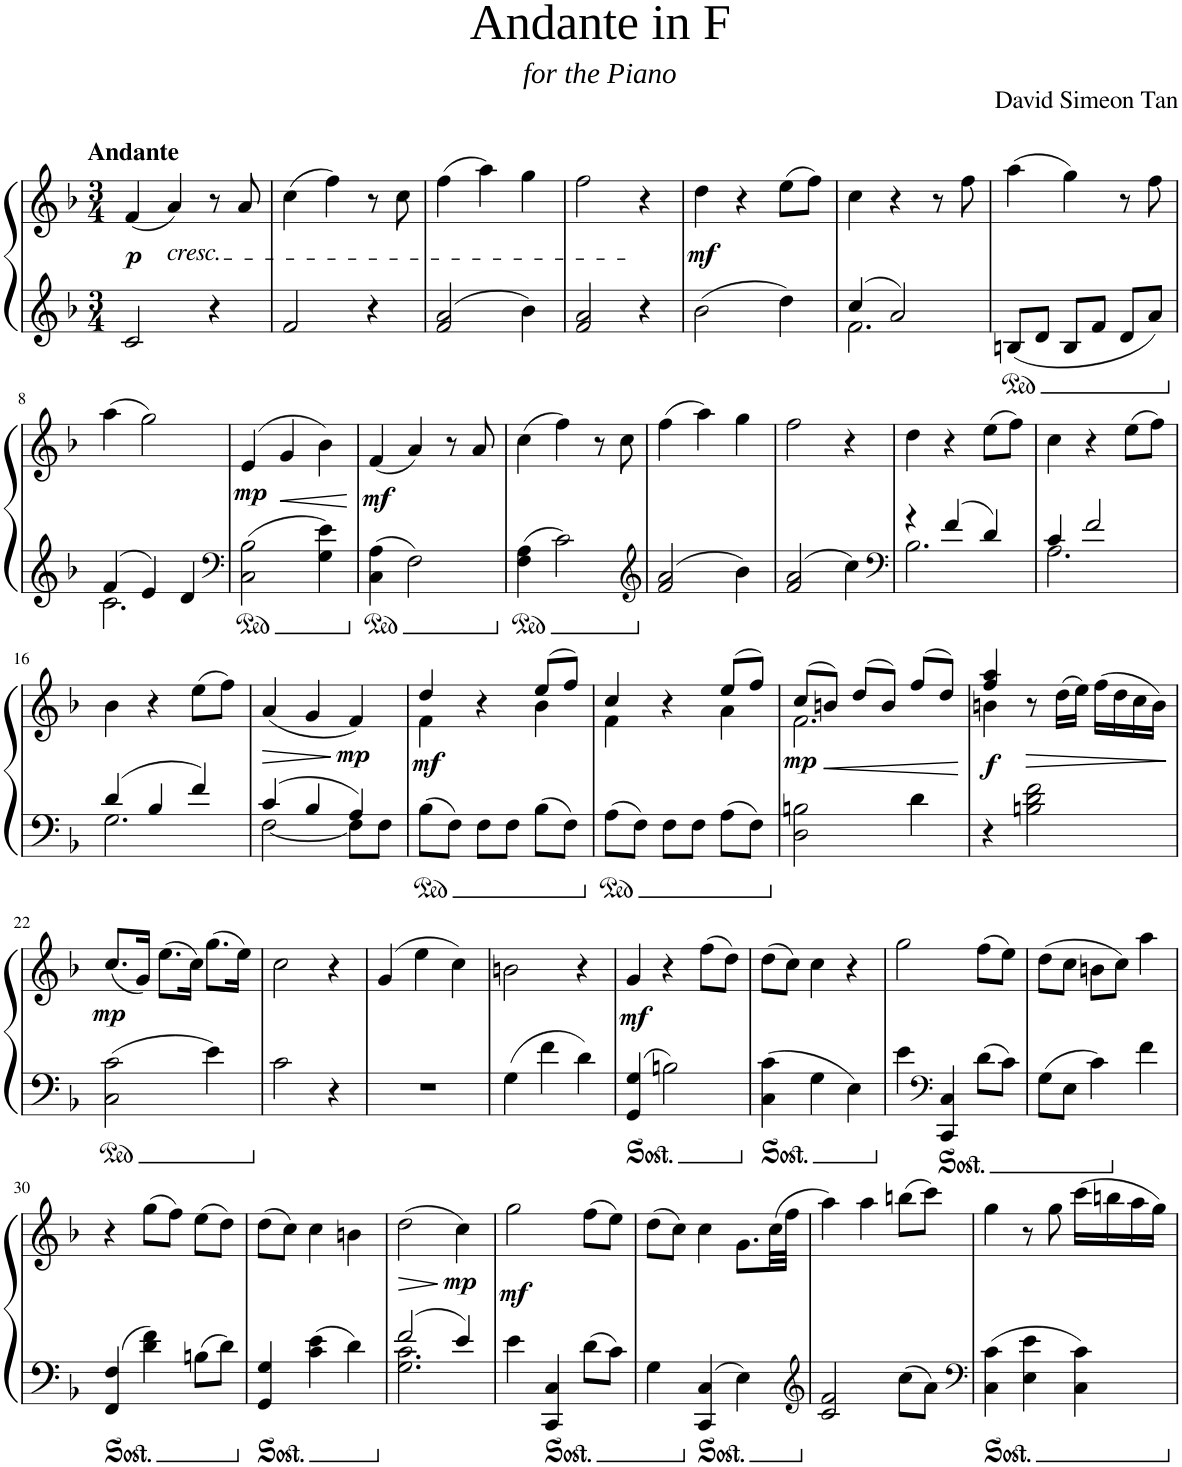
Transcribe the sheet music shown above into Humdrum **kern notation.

**kern	**kern	**dynam
*part1	*part1	*part1
*staff2	*staff1	*staff1/2
*I"Piano	*	*
*I'Pno.	*	*
*clefG2	*clefG2	*
*k[b-]	*k[b-]	*
*M3/4	*M3/4	*
=1	=1	=1
!	!LO:TX:a:B:t=Andante	!
!	!	!LO:DY:b
2c/	(4f/	p
!	!LO:TX:b:i:t=cresc.	!
.	4a/)	.
4r	8r	.
.	8a/	.
=2	=2	=2
2f/	(4cc\	.
.	4ff\)	.
4r	8r	.
.	8cc\	.
=3	=3	=3
2f/ 2a/	(4ff\	.
.	4aa\)	.
4b-\	4gg\	.
=4	=4	=4
2f/ 2a/	2ff\	.
4r	4r	.
=5	=5	=5
!	!	!LO:DY:b
2b-\	4dd\	mf
.	4r	.
4dd\	(8ee\L	.
.	8ff\J)	.
=6	=6	=6
*^	*	*
4cc/	2.f\	4cc\	.
2a/	.	4r	.
.	.	8r	.
.	.	8ff\	.
*v	*v	*	*
=7	=7	=7
8Bn/L	(4aa\	.
8d/J	.	.
8B/L	4gg\)	.
8f/J	.	.
8d/L	8r	.
8a/J	8ff\	.
!!LO:LB:g=z
=8	=8	=8
*^	*	*
4f/	2.c\	(4aa\	.
4e/	.	2gg\)	.
4d/	.	.	.
*v	*v	*	*
=9	=9	=9
*clefF4	*	*
!	!	!LO:DY:b
2C\ 2B-\	(4e/	mp
!	!	!LO:HP:b
.	4g/	<
4G\ 4e\	4b-\)	.
.	.	[
=10	=10	=10
!	!	!LO:DY:b
4C\ 4A\	(4f/	mf
2F\	4a/)	.
.	8r	.
.	8a/	.
=11	=11	=11
4F\ 4A\	(4cc\	.
2c\	4ff\)	.
.	8r	.
.	8cc\	.
=12	=12	=12
*clefG2	*	*
2f/ 2a/	(4ff\	.
.	4aa\)	.
4b-\	4gg\	.
=13	=13	=13
2f/ 2a/	2ff\	.
4cc\	4r	.
=14	=14	=14
*clefF4	*	*
*^	*	*
4r	2.B-\	4dd\	.
4f/	.	4r	.
4d/	.	(8ee\L	.
.	.	8ff\J)	.
=15	=15	=15	=15
4c/	2.A\	4cc\	.
2f/	.	4r	.
.	.	(8ee\L	.
.	.	8ff\J)	.
!!LO:LB:g=z
=16	=16	=16	=16
4d/	2.G\	4b-\	.
4B-/	.	4r	.
4f/	.	(8ee\L	.
.	.	8ff\J)	.
=17	=17	=17	=17
!	!	!	!LO:HP:b
4c/	[2F\	(4a/	>
4B-/	.	4g/	.
!	!	!	!LO:DY:n=1:b
4A/	8F\L]	4f/)	] mp
.	8F\J	.	.
=18	=18	=18	=18
*	*	*^	*
!	!	!	!	!LO:DY:b
*v	*v	*	*	*
8B-\L	4dd/	4f\	mf
8F\J	.	.	.
8F\L	4r	4ryy	.
8F\J	.	.	.
8B-\L	(8ee/L	4b-\	.
8F\J	8ff/J)	.	.
=19	=19	=19	=19
8A\L	4cc/	4f\	.
8F\J	.	.	.
8F\L	4r	4ryy	.
8F\J	.	.	.
8A\L	(8ee/L	4a\	.
8F\J	8ff/J)	.	.
=20	=20	=20	=20
!	!	!	!LO:DY:b
2D\ 2Bn\	(8cc/L	2.f\	mp
!	!	!	!LO:HP:b
.	8bn/J)	.	<
.	(8dd/L	.	.
.	8b/J)	.	.
4d\	(8ff/L	.	.
.	8dd/J)	.	.
*	*v	*v	*
.	.	[
=21	=21	=21
*	*^	*
!	!	!	!LO:DY:b
4r	4ff/ 4aa/	4bn\	f
!	!	!	!LO:HP:b
2Bn\ 2d\ 2f\	8r	2ryy	>
.	(16dd\LL	.	.
.	16ee\JJ)	.	.
.	(16ff\LL	.	.
.	16dd\	.	.
.	16cc\	.	.
.	16b\JJ)	.	.
*	*v	*v	*
.	.	]
!!LO:LB:g=z
=22	=22	=22
!	!	!LO:DY:b
2C\ 2c\	(8.cc/L	mp
.	16g/Jk)	.
.	(8.ee\L	.
.	16cc\Jk)	.
4e\	(8.gg\L	.
.	16ee\Jk)	.
=23	=23	=23
2c\	2cc\	.
4r	4r	.
=24	=24	=24
2.r	(4g/	.
.	4ee\	.
.	4cc\)	.
=25	=25	=25
4G\	2bn\	.
4f\	.	.
4d\	4r	.
=26	=26	=26
!	!	!LO:DY:b
4GG/ 4G/	4g/	mf
2Bn\	4r	.
.	(8ff\L	.
.	8dd\J)	.
=27	=27	=27
4C\ 4c\	(8dd\L	.
.	8cc\J)	.
4G\	4cc\	.
4E\	4r	.
=28	=28	=28
4e\	2gg\	.
*clefF4	*	*
4CC/ 4C/	.	.
8d\L	(8ff\L	.
8c\J	8ee\J)	.
=29	=29	=29
8G\L	(8dd\L	.
8E\J	8cc\J	.
4c\	8bn\L	.
.	8cc\J)	.
4f\	4aa\	.
!!LO:LB:g=z
=30	=30	=30
4FF/ 4F/	4r	.
4d\ 4f\	(8gg\L	.
.	8ff\J)	.
8Bn\L	(8ee\L	.
8d\J	8dd\J)	.
=31	=31	=31
4GG/ 4G/	(8dd\L	.
.	8cc\J)	.
4c\ 4e\	4cc\	.
4d\	4bn\	.
=32	=32	=32
*^	*	*
!	!	!	!LO:HP:b
2f/	2.G\ 2.c\	(2dd\	>
!	!	!	!LO:DY:n=1:b
4e/	.	4cc\)	] mp
*v	*v	*	*
=33	=33	=33
!	!	!LO:DY:b
4e\	2gg\	mf
4CC/ 4C/	.	.
8d\L	(8ff\L	.
8c\J	8ee\J)	.
=34	=34	=34
4G\	(8dd\L	.
.	8cc\J)	.
4CC/ 4C/	4cc\	.
4E\	8.g\L	.
.	(32cc\LL	.
.	32ff\JJJ	.
=35	=35	=35
*clefG2	*	*
2c/ 2f/	4aa\)	.
.	4aa\	.
8cc\L	(8bbn\L	.
8a\J	8ccc\J)	.
=36	=36	=36
*clefF4	*	*
4C\ 4c\	4gg\	.
4E\ 4e\	8r	.
.	8gg\	.
4C\ 4c\	(16ccc\LL	.
.	16bbn\	.
.	16aa\	.
.	16gg\JJ)	.
=	=	=
*-	*-	*-
